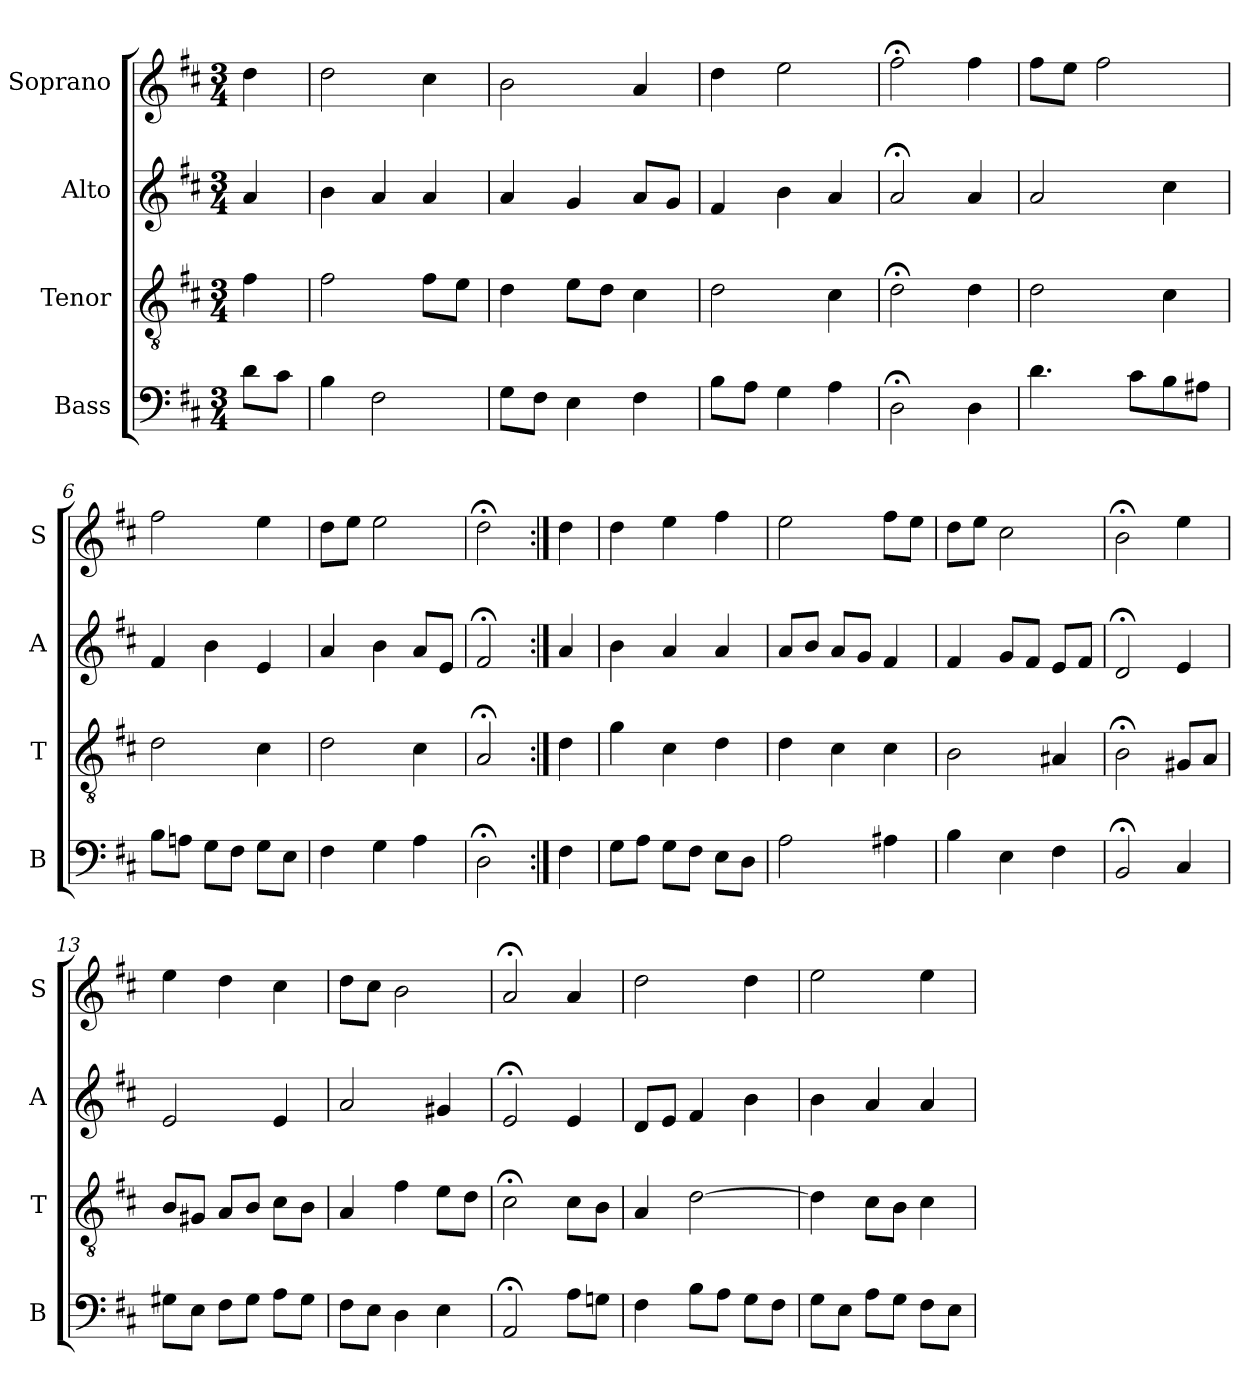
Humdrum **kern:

**kern	**kern	**kern	**kern
*part4	*part3	*part2	*part1
*staff4	*staff3	*staff2	*staff1
*I"Bass	*I"Tenor	*I"Alto	*I"Soprano
*I'B	*I'T	*I'A	*I'S
*clefF4	*clefGv2	*clefG2	*clefG2
*k[f#c#]	*k[f#c#]	*k[f#c#]	*k[f#c#]
*D:	*D:	*D:	*D:
*M3/4	*M3/4	*M3/4	*M3/4
*MM100	*MM100	*MM100	*MM100
=	=	=	=
8dL	4f#	4a	4dd
8c#J	.	.	.
=1	=1	=1	=1
4B	2f#	4b	2dd
2F#	.	4a	.
.	8f#L	4a	4cc#
.	8eJ	.	.
=2	=2	=2	=2
8GL	4d	4a	2b
8F#J	.	.	.
4E	8eL	4g	.
.	8dJ	.	.
4F#	4c#	8aL	4a
.	.	8gJ	.
=3	=3	=3	=3
8BL	2d	4f#	4dd
8AJ	.	.	.
4G	.	4b	2ee
4A	4c#	4a	.
=4	=4	=4	=4
2D;<	2d;<	2a;<	2ff#;<
4D	4d	4a	4ff#
=5	=5	=5	=5
4.d	2d	2a	8ff#L
.	.	.	8eeJ
.	.	.	2ff#
8c#L	.	.	.
8B	4c#	4cc#	.
8A#XJ	.	.	.
=6	=6	=6	=6
8BL	2d	4f#	2ff#
8AnJ	.	.	.
8GL	.	4b	.
8F#J	.	.	.
8GL	4c#	4e	4ee
8EJ	.	.	.
=7	=7	=7	=7
4F#	2d	4a	8ddL
.	.	.	8eeJ
4G	.	4b	2ee
4A	4c#	8aL	.
.	.	8eJ	.
=8	=8	=8	=8
2D;<	2A;<	2f#;<	2dd;<
=:|!	=:|!	=:|!	=:|!
4F#	4d	4a	4dd
=9	=9	=9	=9
8GL	4g	4b	4dd
8AJ	.	.	.
8GiL	4c#i	4ai	4eei
8F#J	.	.	.
8EL	4d	4a	4ff#
8DJ	.	.	.
=10	=10	=10	=10
2A	4d	8aL	2ee
.	.	8bJ	.
.	4c#	8aL	.
.	.	8gJ	.
4A#X	4c#	4f#	8ff#L
.	.	.	8eeJ
=11	=11	=11	=11
4B	2B	4f#	8ddL
.	.	.	8eeJ
4E	.	8gL	2cc#
.	.	8f#J	.
4F#	4A#X	8eL	.
.	.	8f#J	.
=12	=12	=12	=12
2BB;<	2B;<	2d;<	2b;<
4C#	8G#XL	4e	4ee
.	8AJ	.	.
=13	=13	=13	=13
8G#XL	8BL	2e	4ee
8EJ	8G#XJ	.	.
8F#L	8AL	.	4dd
8G#J	8BJ	.	.
8AL	8c#L	4e	4cc#
8G#J	8BJ	.	.
=14	=14	=14	=14
8F#L	4A	2a	8ddL
8EJ	.	.	8cc#J
4D	4f#	.	2b
4E	8eL	4g#X	.
.	8dJ	.	.
=15	=15	=15	=15
2AA;<	2c#;<	2e;<	2a;<
8AL	8c#L	4e	4a
8GnJ	8BJ	.	.
=16	=16	=16	=16
4F#	4A	8dL	2dd
.	.	8eJ	.
8BL	[2d	4f#	.
8AJ	.	.	.
8GL	.	4b	4dd
8F#J	.	.	.
=17	=17	=17	=17
8GL	4d]	4b	2ee
8EJ	.	.	.
8AL	8c#L	4a	.
8GJ	8BJ	.	.
8F#L	4c#	4a	4ee
8EJ	.	.	.
=	=	=	=
*-	*-	*-	*-
